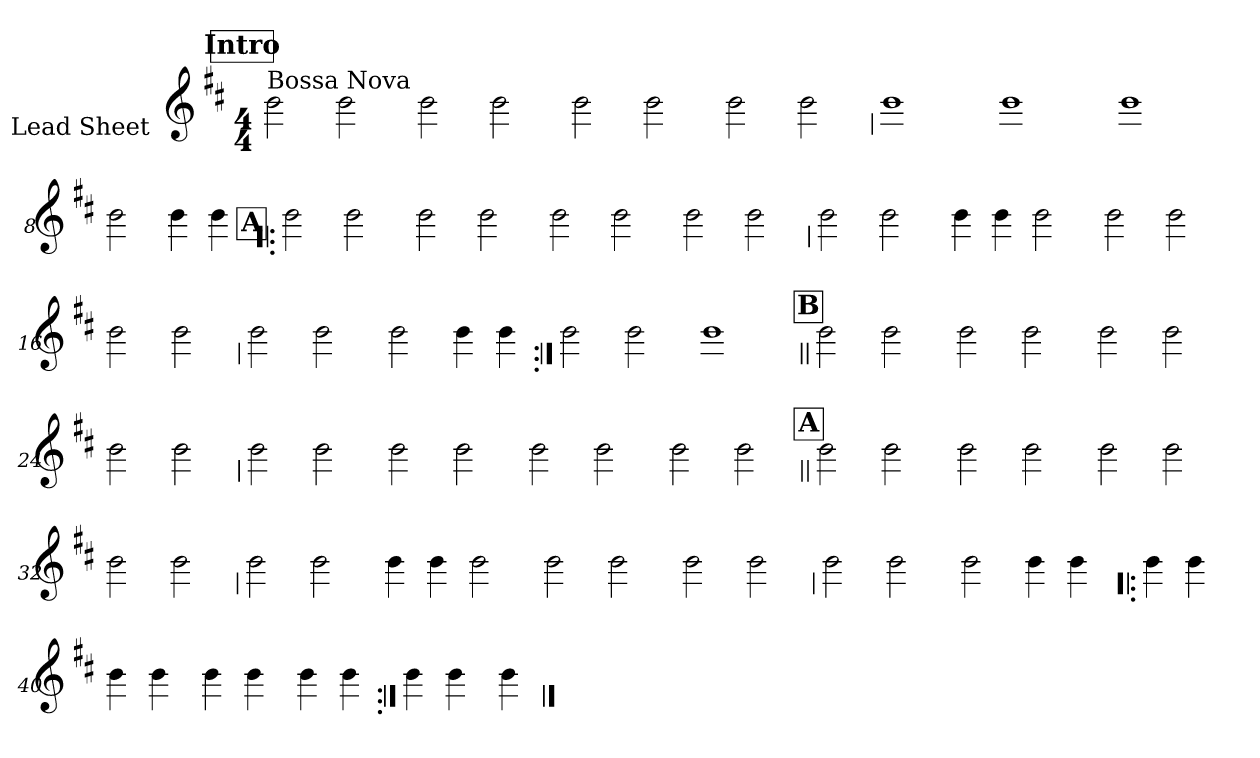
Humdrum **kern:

**kern
*part1
*staff1
*I"Lead Sheet
*stria0
*clefG2
*k[f#c#]
*D:
*M4/4
!!LO:REH:place=s1:a:t=Intro
=1||
!LO:TX:a:t=Bossa Nova
2b
2b
=2-
2b
2b
=3-
2b
2b
=4-
2b
2b
!!LO:LB:g=z
=5
1b
=6-
1b
=7-
1b
=8-
2b
4b
4b
!!LO:LB:g=z
!!LO:REH:place=s1:a:t=A
=9!|:
2b
2b
=10-
2b
2b
=11-
2b
2b
=12-
2b
2b
!!LO:LB:g=z
=13
2b
2b
=14-
4b
4b
2b
=15-
2b
2b
=16-
2b
2b
!!LO:LB:g=z
=17
2b
2b
=18-
2b
4b
4b
=19:|!
2b
2b
=20-
1b
!!LO:LB:g=z
!!LO:REH:place=s1:a:t=B
=21||
2b
2b
=22-
2b
2b
=23-
2b
2b
=24-
2b
2b
!!LO:LB:g=z
=25
2b
2b
=26-
2b
2b
=27-
2b
2b
=28-
2b
2b
!!LO:LB:g=z
!!LO:REH:place=s1:a:t=A
=29||
2b
2b
=30-
2b
2b
=31-
2b
2b
=32-
2b
2b
!!LO:LB:g=z
=33
2b
2b
=34-
4b
4b
2b
=35-
2b
2b
=36-
2b
2b
!!LO:LB:g=z
=37
2b
2b
=38-
2b
4b
4b
!!LO:LB:g=z
=39!|:
4b
4b
=40-
4b
4b
=41-
4b
4b
=42-
4b
4b
=43:|!
4b
4b
=44-
4b
==
*-
